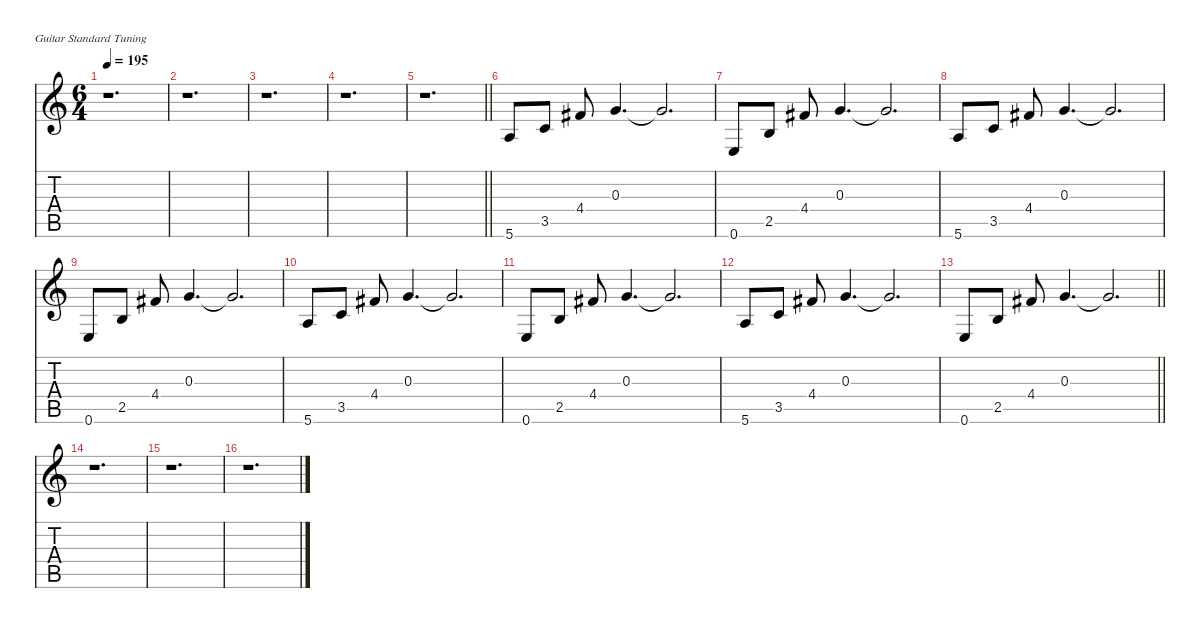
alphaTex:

\defaultSystemsLayout 4
\hideDynamics
\bracketExtendMode nobrackets
\singleTrackTrackNamePolicy hidden
\multiTrackTrackNamePolicy hidden
\firstSystemTrackNameMode fullname
\firstSystemTrackNameOrientation horizontal
\otherSystemsTrackNameOrientation horizontal
\track ("Guitar 3" "s.guit.") {defaultSystemsLayout 8 instrument acousticguitarsteel}
\staff {score tabs}
\tuning (E4 B3 G3 D3 A2 E2)
\ts (6 4)
\tempo 195
\clef g2
\ks c
r.1{d dy f beam Down} |
r.1{d beam Down} |
r.1{d beam Down} |
r.1{d beam Down} |
\barLineRight lightlight
r.1{d beam Down} |
5.6.8{instrument acousticguitarsteel beam Up} 3.5.8{beam Up} 4.4{acc #}.8{beam Up} 0.3.4{d beam Up} 0.3{t}.2{d beam Up} |
0.6.8{beam Up} 2.5.8{beam Up} 4.4{acc #}.8{beam Up} 0.3.4{d beam Up} 0.3{t}.2{d beam Up} |
5.6.8{beam Up} 3.5.8{beam Up} 4.4{acc #}.8{beam Up} 0.3.4{d beam Up} 0.3{t}.2{d beam Up} |
0.6.8{beam Up} 2.5.8{beam Up} 4.4{acc #}.8{beam Up} 0.3.4{d beam Up} 0.3{t}.2{d beam Up} |
5.6.8{beam Up} 3.5.8{beam Up} 4.4{acc #}.8{beam Up} 0.3.4{d beam Up} 0.3{t}.2{d beam Up} |
0.6.8{beam Up} 2.5.8{beam Up} 4.4{acc #}.8{beam Up} 0.3.4{d beam Up} 0.3{t}.2{d beam Up} |
5.6.8{beam Up} 3.5.8{beam Up} 4.4{acc #}.8{beam Up} 0.3.4{d beam Up} 0.3{t}.2{d beam Up} |
\barLineRight lightlight
0.6.8{beam Up} 2.5.8{beam Up} 4.4{acc #}.8{beam Up} 0.3.4{d beam Up} 0.3{t}.2{d beam Up} |
r.1{d beam Down} |
r.1{d beam Down} |
r.1{d beam Down}
